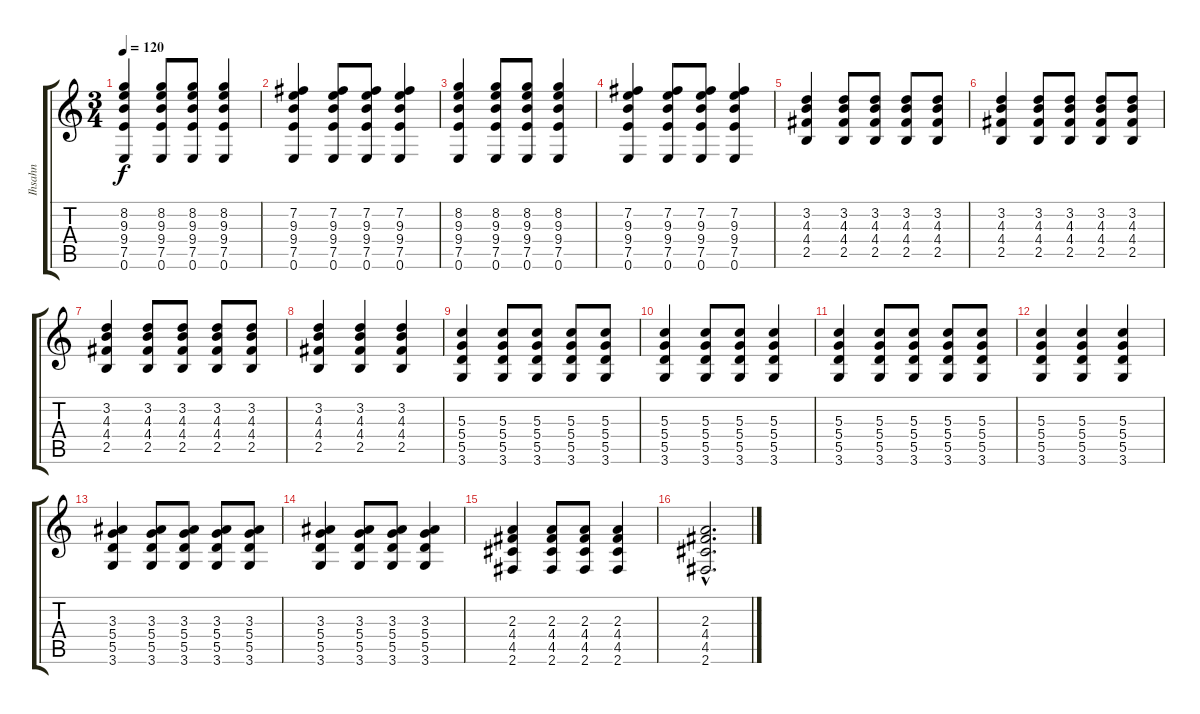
\track ("Ihsahn" "Ihsahn") {instrument distortionguitar}
\staff {score tabs}
\tuning (E4 B3 G3 D3 A2 E2) {hide}
\ts (3 4)
\tempo 120
\clef g2
\ks c
(8.2 9.3 9.4 7.5 0.6).4{dy f} (8.2 9.3 9.4 7.5 0.6).8 (8.2 9.3 9.4 7.5 0.6).8 (8.2 9.3 9.4 7.5 0.6).4 |
(7.2 9.3 9.4 7.5 0.6).4 (7.2 9.3 9.4 7.5 0.6).8 (7.2 9.3 9.4 7.5 0.6).8 (7.2 9.3 9.4 7.5 0.6).4 |
(8.2 9.3 9.4 7.5 0.6).4 (8.2 9.3 9.4 7.5 0.6).8 (8.2 9.3 9.4 7.5 0.6).8 (8.2 9.3 9.4 7.5 0.6).4 |
(7.2 9.3 9.4 7.5 0.6).4 (7.2 9.3 9.4 7.5 0.6).8 (7.2 9.3 9.4 7.5 0.6).8 (7.2 9.3 9.4 7.5 0.6).4 |
(3.2 4.3 4.4 2.5).4 (3.2 4.3 4.4 2.5).8 (3.2 4.3 4.4 2.5).8 (3.2 4.3 4.4 2.5).8 (3.2 4.3 4.4 2.5).8 |
(3.2 4.3 4.4 2.5).4 (3.2 4.3 4.4 2.5).8 (3.2 4.3 4.4 2.5).8 (3.2 4.3 4.4 2.5).8 (3.2 4.3 4.4 2.5).8 |
(3.2 4.3 4.4 2.5).4 (3.2 4.3 4.4 2.5).8 (3.2 4.3 4.4 2.5).8 (3.2 4.3 4.4 2.5).8 (3.2 4.3 4.4 2.5).8 |
(3.2 4.3 4.4 2.5).4 (3.2 4.3 4.4 2.5).4 (3.2 4.3 4.4 2.5).4 |
(5.3 5.4 5.5 3.6).4 (5.3 5.4 5.5 3.6).8 (5.3 5.4 5.5 3.6).8 (5.3 5.4 5.5 3.6).8 (5.3 5.4 5.5 3.6).8 |
(5.3 5.4 5.5 3.6).4 (5.3 5.4 5.5 3.6).8 (5.3 5.4 5.5 3.6).8 (5.3 5.4 5.5 3.6).4 |
(5.3 5.4 5.5 3.6).4 (5.3 5.4 5.5 3.6).8 (5.3 5.4 5.5 3.6).8 (5.3 5.4 5.5 3.6).8 (5.3 5.4 5.5 3.6).8 |
(5.3 5.4 5.5 3.6).4 (5.3 5.4 5.5 3.6).4 (5.3 5.4 5.5 3.6).4 |
(3.3 5.4 5.5 3.6).4 (3.3 5.4 5.5 3.6).8 (3.3 5.4 5.5 3.6).8 (3.3 5.4 5.5 3.6).8 (3.3 5.4 5.5 3.6).8 |
(3.3 5.4 5.5 3.6).4 (3.3 5.4 5.5 3.6).8 (3.3 5.4 5.5 3.6).8 (3.3 5.4 5.5 3.6).4 |
(2.3 4.4 4.5 2.6).4 (2.3 4.4 4.5 2.6).8 (2.3 4.4 4.5 2.6).8 (2.3 4.4 4.5 2.6).4 |
(2.3{hac} 4.4{hac} 4.5{hac} 2.6{hac}).2{d}
